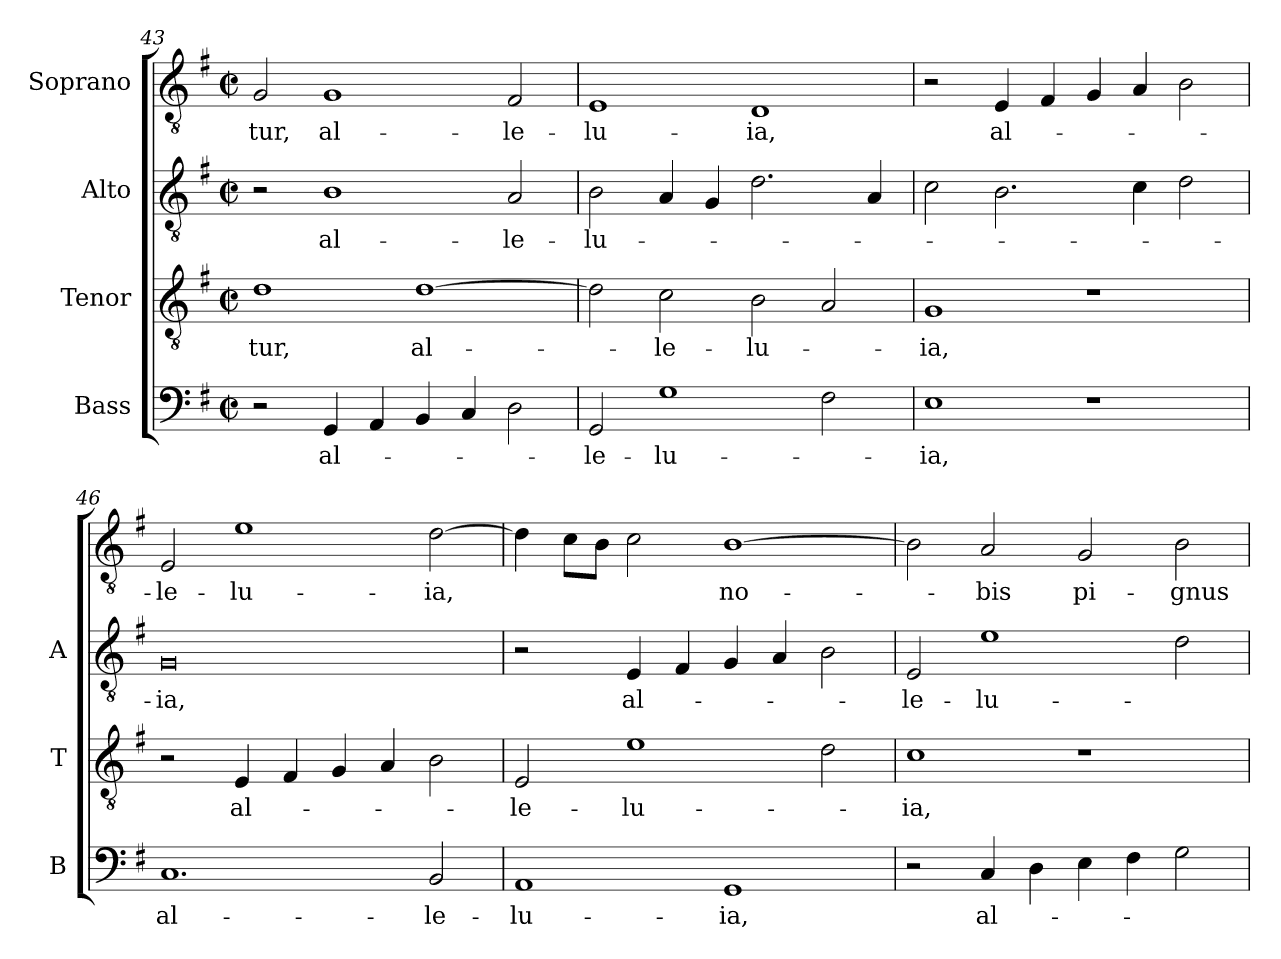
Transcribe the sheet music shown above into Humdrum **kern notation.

**kern	**text	**kern	**text	**kern	**text	**kern	**text
*part4	*part4	*part3	*part3	*part2	*part2	*part1	*part1
*staff4	*staff4	*staff3	*staff3	*staff2	*staff2	*staff1	*staff1
*I"Bass	*	*I"Tenor	*	*I"Alto	*	*I"Soprano	*
*I'B	*	*I'T	*	*I'A	*	*	*
!!LO:LB:g=z
*clefF4	*	*clefGv2	*	*clefGv2	*	*clefGv2	*
*k[f#]	*	*k[f#]	*	*k[f#]	*	*k[f#]	*
*G:	*	*G:	*	*G:	*	*G:	*
*M2/2	*	*M2/2	*	*M2/2	*	*M2/2	*
*met(c|)	*	*met(c|)	*	*met(c|)	*	*met(c|)	*
=43	=43	=43	=43	=43	=43	=43	=43
!	!	!	!LO:LY:b:color=#000000	!	!	!	!
!	!	!	!	!	!	!	!LO:LY:b:color=#000000
2r	.	1di	-tur,	2r	.	2Gi/	-tur,
!	!LO:LY:b:color=#000000	!	!	!	!	!	!
!	!	!	!	!	!LO:LY:b:color=#000000	!	!
!	!	!	!	!	!	!	!LO:LY:b:color=#000000
4GGi/	al-	.	.	1Bi	al-	1Gi	al-
4AAi/	.	.	.	.	.	.	.
!	!	!	!LO:LY:b:color=#000000	!	!	!	!
4BBi/	.	[>1di	al-	.	.	.	.
4Ci/	.	.	.	.	.	.	.
!	!	!	!	!	!LO:LY:b:color=#000000	!	!
!	!	!	!	!	!	!	!LO:LY:b:color=#000000
2Di\	.	.	.	2Ai/	-le-	2F#i/	-le-
=44	=44	=44	=44	=44	=44	=44	=44
!	!LO:LY:b:color=#000000	!	!	!	!	!	!
!	!	!	!	!	!LO:LY:b:color=#000000	!	!
!	!	!	!	!	!	!	!LO:LY:b:color=#000000
2GGi/	-le-	2di\]	.	2Bi\	-lu-	1Ei	-lu-
!	!LO:LY:b:color=#000000	!	!	!	!	!	!
!	!	!	!LO:LY:b:color=#000000	!	!	!	!
1Gi	-lu-	2ci\	-le-	4Ai/	.	.	.
.	.	.	.	4Gi/	.	.	.
!	!	!	!LO:LY:b:color=#000000	!	!	!	!
!	!	!	!	!	!	!	!LO:LY:b:color=#000000
.	.	2Bi\	-lu-	2.di\	.	1Di	-ia,
2F#i\	.	2Ai/	.	.	.	.	.
.	.	.	.	4Ai/	.	.	.
=45	=45	=45	=45	=45	=45	=45	=45
!	!LO:LY:b:color=#000000	!	!	!	!	!	!
!	!	!	!LO:LY:b:color=#000000	!	!	!	!
1Ei	-ia,	1Gi	-ia,	2ci\	.	2r	.
!	!	!	!	!	!	!	!LO:LY:b:color=#000000
.	.	.	.	2.Bi\	.	4Ei/	al-
.	.	.	.	.	.	4F#i/	.
1r	.	1r	.	.	.	4Gi/	.
.	.	.	.	4ci\	.	4Ai/	.
.	.	.	.	2di\	.	2Bi\	.
=46	=46	=46	=46	=46	=46	=46	=46
!	!LO:LY:b:color=#000000	!	!	!	!	!	!
!	!	!	!	!	!LO:LY:b:color=#000000	!	!
!	!	!	!	!	!	!	!LO:LY:b:color=#000000
1.Ci	al-	2r	.	0Gi	-ia,	2Ei/	-le-
!	!	!	!LO:LY:b:color=#000000	!	!	!	!
!	!	!	!	!	!	!	!LO:LY:b:color=#000000
.	.	4Ei/	al-	.	.	1ei	-lu-
.	.	4F#i/	.	.	.	.	.
.	.	4Gi/	.	.	.	.	.
.	.	4Ai/	.	.	.	.	.
!	!LO:LY:b:color=#000000	!	!	!	!	!	!
!	!	!	!	!	!	!	!LO:LY:b:color=#000000
2BBi/	-le-	2Bi\	.	.	.	[>2di\	-ia,
!!LO:LB:g=z
=47	=47	=47	=47	=47	=47	=47	=47
!	!LO:LY:b:color=#000000	!	!	!	!	!	!
!	!	!	!LO:LY:b:color=#000000	!	!	!	!
1AAi	-lu-	2Ei/	-le-	2r	.	4di\]	.
.	.	.	.	.	.	8ci\L	.
.	.	.	.	.	.	8Bi\J	.
!	!	!	!LO:LY:b:color=#000000	!	!	!	!
!	!	!	!	!	!LO:LY:b:color=#000000	!	!
.	.	1ei	-lu-	4Ei/	al-	2ci\	.
.	.	.	.	4F#i/	.	.	.
!	!LO:LY:b:color=#000000	!	!	!	!	!	!
!	!	!	!	!	!	!	!LO:LY:b:color=#000000
1GGi	-ia,	.	.	4Gi/	.	[>1Bi	no-
.	.	.	.	4Ai/	.	.	.
.	.	2di\	.	2Bi\	.	.	.
=48	=48	=48	=48	=48	=48	=48	=48
!	!	!	!LO:LY:b:color=#000000	!	!	!	!
!	!	!	!	!	!LO:LY:b:color=#000000	!	!
2r	.	1ci	-ia,	2Ei/	-le-	2Bi\]	.
!	!LO:LY:b:color=#000000	!	!	!	!	!	!
!	!	!	!	!	!LO:LY:b:color=#000000	!	!
!	!	!	!	!	!	!	!LO:LY:b:color=#000000
4Ci/	al-	.	.	1ei	-lu-	2Ai/	-bis
4Di\	.	.	.	.	.	.	.
!	!	!	!	!	!	!	!LO:LY:b:color=#000000
4Ei\	.	1r	.	.	.	2Gi/	pi-
4F#i\	.	.	.	.	.	.	.
!	!	!	!	!	!	!	!LO:LY:b:color=#000000
2Gi\	.	.	.	2di\	.	2Bi\	-gnus
=	=	=	=	=	=	=	=
*-	*-	*-	*-	*-	*-	*-	*-
